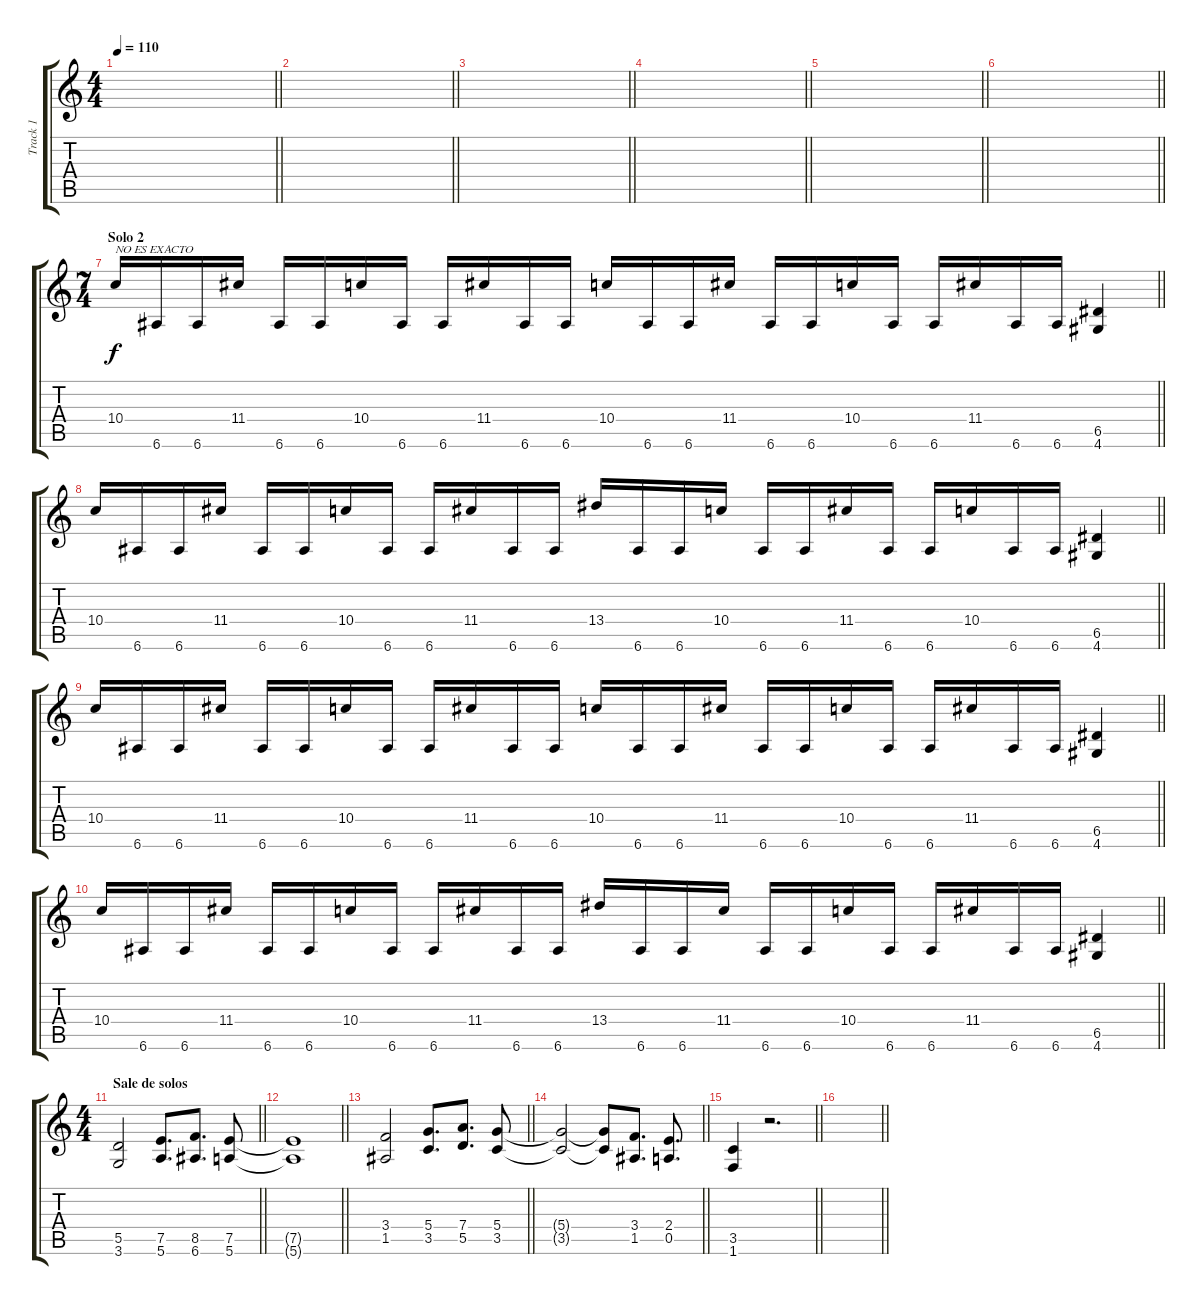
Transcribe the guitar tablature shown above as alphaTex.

\track ("Track 1" "Track 1") {instrument overdrivenguitar}
\staff {score tabs}
\tuning (E4 B3 G3 D3 A2 E2) {hide}
\ts (4 4)
\tempo 110
\clef g2
\barLineRight lightlight
\ks c
|
\barLineRight lightlight
|
\barLineRight lightlight
|
\barLineRight lightlight
|
\barLineRight lightlight
|
\barLineRight lightlight
|
\ts (7 4)
\section ("" "Solo 2")
\barLineRight lightlight
10.4.16{txt "NO ES EXACTO"} 6.6.16 6.6.16 11.4.16 6.6.16 6.6.16 10.4.16 6.6.16 6.6.16 11.4.16 6.6.16 6.6.16 10.4.16 6.6.16 6.6.16 11.4.16 6.6.16 6.6.16 10.4.16 6.6.16 6.6.16 11.4.16 6.6.16 6.6.16 (6.5 4.6).4 |
\barLineRight lightlight
10.4.16 6.6.16 6.6.16 11.4.16 6.6.16 6.6.16 10.4.16 6.6.16 6.6.16 11.4.16 6.6.16 6.6.16 13.4.16 6.6.16 6.6.16 10.4.16 6.6.16 6.6.16 11.4.16 6.6.16 6.6.16 10.4.16 6.6.16 6.6.16 (6.5 4.6).4 |
\barLineRight lightlight
10.4.16 6.6.16 6.6.16 11.4.16 6.6.16 6.6.16 10.4.16 6.6.16 6.6.16 11.4.16 6.6.16 6.6.16 10.4.16 6.6.16 6.6.16 11.4.16 6.6.16 6.6.16 10.4.16 6.6.16 6.6.16 11.4.16 6.6.16 6.6.16 (6.5 4.6).4 |
\barLineRight lightlight
10.4.16 6.6.16 6.6.16 11.4.16 6.6.16 6.6.16 10.4.16 6.6.16 6.6.16 11.4.16 6.6.16 6.6.16 13.4.16 6.6.16 6.6.16 11.4.16 6.6.16 6.6.16 10.4.16 6.6.16 6.6.16 11.4.16 6.6.16 6.6.16 (6.5 4.6).4 |
\ts (4 4)
\section ("" "Sale de solos")
\barLineRight lightlight
(5.5 3.6).2 (7.5 5.6).8{d} (8.5 6.6).8{d} (7.5 5.6).8 |
\barLineRight lightlight
(7.5{t} 5.6{t}).1 |
\barLineRight lightlight
(3.4 1.5).2 (5.4 3.5).8{d} (7.4 5.5).8{d} (5.4 3.5).8 |
\barLineRight lightlight
(5.4{t} 3.5{t}).2 (5.4{t} 3.5{t}).8 (3.4 1.5).8{d} (2.4 0.5).8{d} |
\barLineRight lightlight
(3.5 1.6).4 r.2{d} |
\barLineRight lightlight
